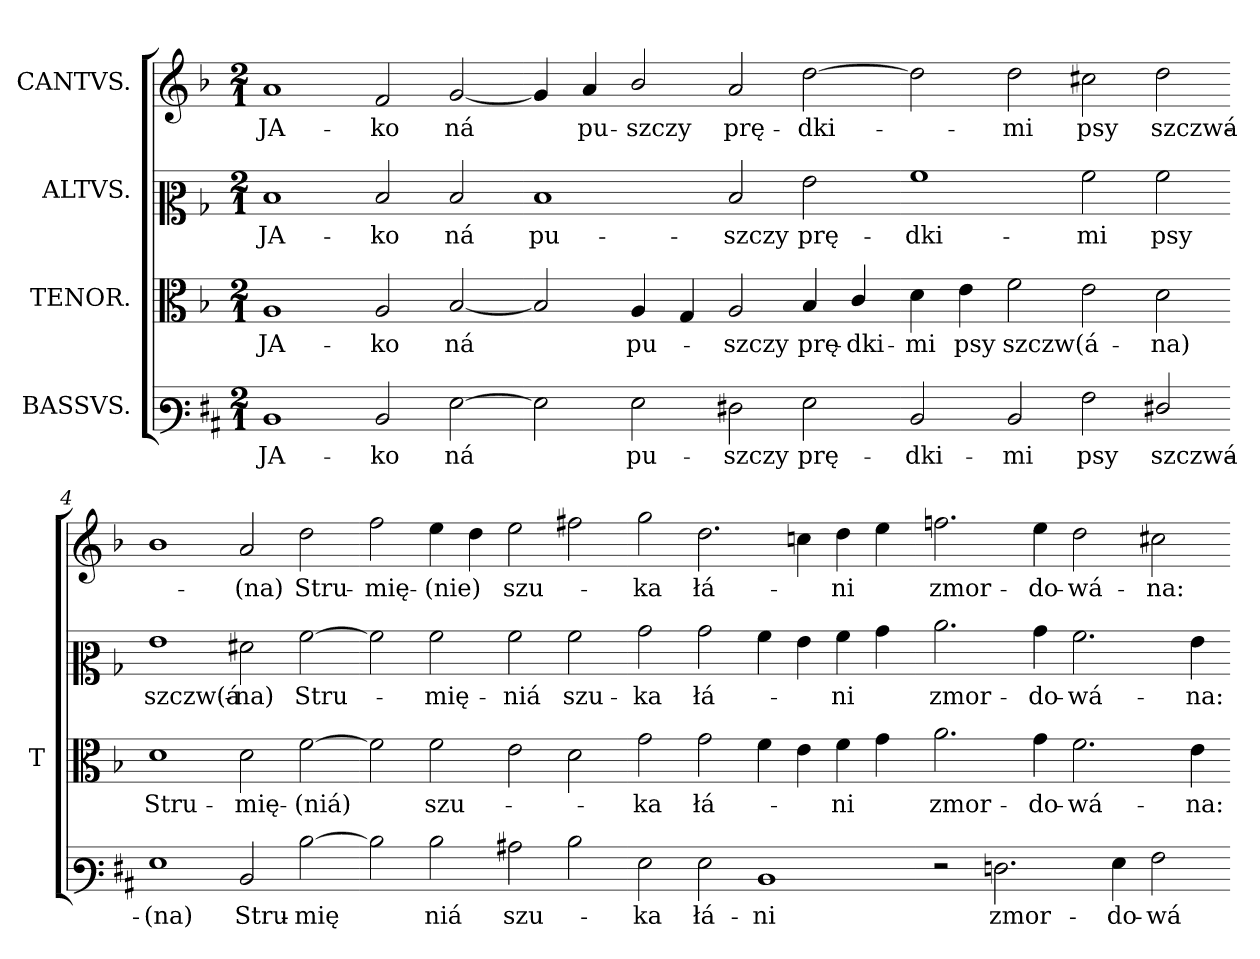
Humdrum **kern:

**kern	**text	**kern	**text	**kern	**text	**kern	**text
*part4	*part4	*part3	*part3	*part2	*part2	*part1	*part1
*staff4	*staff4	*staff3	*staff3	*staff2	*staff2	*staff1	*staff1
*I"BASSVS.	*	*I"TENOR.	*	*I"ALTVS.	*	*I"CANTVS.	*
*	*	*I'T	*	*	*	*	*
*clefF3	*	*clefC3	*	*clefC2	*	*clefG2	*
*k[f#c#]	*	*k[b-]	*	*k[b-]	*	*k[b-]	*
*M2/1	*	*M2/1	*	*M2/1	*	*M2/1	*
*MM300	*	*MM300	*	*MM300	*	*MM300	*
=1	=1	=1	=1	=1	=1	=1	=1
1D/	JA-	1A/	JA-	1d/	JA-	1a/	JA-
2D/	-ko	2A/	-ko	2d/	-ko	2f/	-ko
[2G\	ná	[2B-/	ná	2d/	ná	[2g/	ná
=2-	=2-	=2-	=2-	=2-	=2-	=2-	=2-
2G\]	.	2B-/]	.	1d/	pu-	4g/]	.
.	.	.	.	.	.	4a/	pu-
2G\	pu-	4A/	pu-	.	.	2b-/	szczy
.	.	4G/	.	.	.	.	.
2F#X\	-szczy	2A/	-szczy	2d/	-szczy	2a/	prę-
2G\	prę-	4B-/	prę-	2g\	prę-	[2dd\	-dki-
.	.	4c/	-dki-	.	.	.	.
=3-	=3-	=3-	=3-	=3-	=3-	=3-	=3-
2D/	-dki-	4d\	-mi	1a\	-dki-	2dd\]	.
.	.	4e\	psy	.	.	.	.
2D/	-mi	2f\	szczw(á-	.	.	2dd\	-mi
2A\	psy	2e\	.	2a\	-mi	2cc#X\	psy
2F#X/	szczwá-	2d\	-na)	2a\	psy	2dd\	szczwá-
=4-	=4-	=4-	=4-	=4-	=4-	=4-	=4-
1G\	-(na)	1d\	Stru-	1g\	szczw(á-	1b-\	.
2D/	Stru-	2d\	-mię-	2f#X\	-na)	2a/	-(na)
[2d\	-mię	[2f\	-(niá)	[2a\	Stru-	2dd\	Stru-
=5-	=5-	=5-	=5-	=5-	=5-	=5-	=5-
2d\]	.	2f\]	.	2a\]	.	2ff\	-mię-
2d\	-niá	2f\	szu-	2a\	-mię-	4ee\	-(nie)
.	.	.	.	.	.	4dd\	.
2c#X\	szu-	2e\	.	2a\	-niá	2ee\	szu-
2d\	.	2d\	.	2a\	szu-	2ff#X\	.
=6-	=6-	=6-	=6-	=6-	=6-	=6-	=6-
2G\	-ka	2g\	-ka	2b-\	-ka	2gg\	-ka
2G\	łá-	2g\	łá-	2b-\	łá-	2.dd\	łá-
1D/	-ni	4f\	.	4a\	.	.	.
.	.	4e\	.	4g\	.	4ccn\	.
.	.	4f\	-ni	4a\	-ni	4dd\	-ni
.	.	4g\	.	4b-\	.	4ee\	.
=7-	=7-	=7-	=7-	=7-	=7-	=7-	=7-
2r	.	2.a\	zmor-	2.cc\	zmor-	2.ffn\	zmor-
2.Fn\	zmor-	.	.	.	.	.	.
.	.	4g\	-do-	4b-\	-do-	4ee\	-do-
.	.	2.f\	-wá-	2.a\	-wá-	2dd\	-wá-
4G\	-do-	.	.	.	.	.	.
2A\	wá-	.	.	.	.	2cc#X\	-na:
.	.	4e\	-na:	4g\	-na:	.	.
=-	=-	=-	=-	=-	=-	=-	=-
*-	*-	*-	*-	*-	*-	*-	*-
